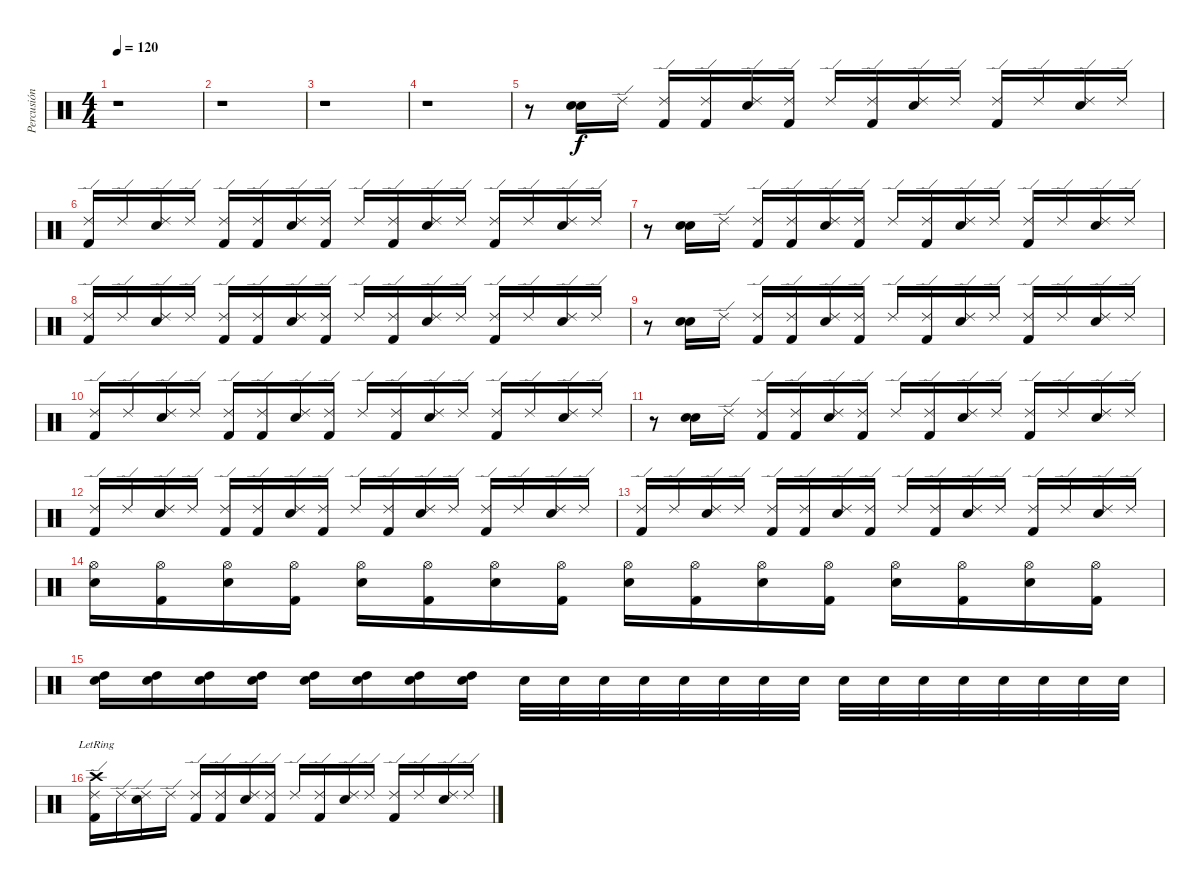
\track ("Percusión" "Percusión") {instrument percussion}
\staff {score}
\articulation defaults
\ts (4 4)
\tempo 120
\clef neutral
\ks c
r.1{dy f} |
r.1 |
r.1 |
r.1 |
r.8 ("Snare (hit) 2" "Snare (hit) 2").16 "Ride (edge) 2".16 ("Kick (hit) 2" "Ride (edge) 2").16 ("Kick (hit) 2" "Ride (edge) 2").16 ("Snare (hit) 2" "Ride (edge) 2").16 ("Kick (hit) 2" "Ride (edge) 2").16 "Ride (edge) 2".16 ("Kick (hit) 2" "Ride (edge) 2").16 ("Snare (hit) 2" "Ride (edge) 2").16 "Ride (edge) 2".16 ("Kick (hit) 2" "Ride (edge) 2").16 "Ride (edge) 2".16 ("Snare (hit) 2" "Ride (edge) 2").16 "Ride (edge) 2".16 |
("Kick (hit) 2" "Ride (edge) 2").16 "Ride (edge) 2".16 ("Snare (hit) 2" "Ride (edge) 2").16 "Ride (edge) 2".16 ("Kick (hit) 2" "Ride (edge) 2").16 ("Kick (hit) 2" "Ride (edge) 2").16 ("Snare (hit) 2" "Ride (edge) 2").16 ("Kick (hit) 2" "Ride (edge) 2").16 "Ride (edge) 2".16 ("Kick (hit) 2" "Ride (edge) 2").16 ("Snare (hit) 2" "Ride (edge) 2").16 "Ride (edge) 2".16 ("Kick (hit) 2" "Ride (edge) 2").16 "Ride (edge) 2".16 ("Snare (hit) 2" "Ride (edge) 2").16 "Ride (edge) 2".16 |
r.8 ("Snare (hit) 2" "Snare (hit) 2").16 "Ride (edge) 2".16 ("Kick (hit) 2" "Ride (edge) 2").16 ("Kick (hit) 2" "Ride (edge) 2").16 ("Snare (hit) 2" "Ride (edge) 2").16 ("Kick (hit) 2" "Ride (edge) 2").16 "Ride (edge) 2".16 ("Kick (hit) 2" "Ride (edge) 2").16 ("Snare (hit) 2" "Ride (edge) 2").16 "Ride (edge) 2".16 ("Kick (hit) 2" "Ride (edge) 2").16 "Ride (edge) 2".16 ("Snare (hit) 2" "Ride (edge) 2").16 "Ride (edge) 2".16 |
("Kick (hit) 2" "Ride (edge) 2").16 "Ride (edge) 2".16 ("Snare (hit) 2" "Ride (edge) 2").16 "Ride (edge) 2".16 ("Kick (hit) 2" "Ride (edge) 2").16 ("Kick (hit) 2" "Ride (edge) 2").16 ("Snare (hit) 2" "Ride (edge) 2").16 ("Kick (hit) 2" "Ride (edge) 2").16 "Ride (edge) 2".16 ("Kick (hit) 2" "Ride (edge) 2").16 ("Snare (hit) 2" "Ride (edge) 2").16 "Ride (edge) 2".16 ("Kick (hit) 2" "Ride (edge) 2").16 "Ride (edge) 2".16 ("Snare (hit) 2" "Ride (edge) 2").16 "Ride (edge) 2".16 |
r.8 ("Snare (hit) 2" "Snare (hit) 2").16 "Ride (edge) 2".16 ("Kick (hit) 2" "Ride (edge) 2").16 ("Kick (hit) 2" "Ride (edge) 2").16 ("Snare (hit) 2" "Ride (edge) 2").16 ("Kick (hit) 2" "Ride (edge) 2").16 "Ride (edge) 2".16 ("Kick (hit) 2" "Ride (edge) 2").16 ("Snare (hit) 2" "Ride (edge) 2").16 "Ride (edge) 2".16 ("Kick (hit) 2" "Ride (edge) 2").16 "Ride (edge) 2".16 ("Snare (hit) 2" "Ride (edge) 2").16 "Ride (edge) 2".16 |
("Kick (hit) 2" "Ride (edge) 2").16 "Ride (edge) 2".16 ("Snare (hit) 2" "Ride (edge) 2").16 "Ride (edge) 2".16 ("Kick (hit) 2" "Ride (edge) 2").16 ("Kick (hit) 2" "Ride (edge) 2").16 ("Snare (hit) 2" "Ride (edge) 2").16 ("Kick (hit) 2" "Ride (edge) 2").16 "Ride (edge) 2".16 ("Kick (hit) 2" "Ride (edge) 2").16 ("Snare (hit) 2" "Ride (edge) 2").16 "Ride (edge) 2".16 ("Kick (hit) 2" "Ride (edge) 2").16 "Ride (edge) 2".16 ("Snare (hit) 2" "Ride (edge) 2").16 "Ride (edge) 2".16 |
r.8 ("Snare (hit) 2" "Snare (hit) 2").16 "Ride (edge) 2".16 ("Kick (hit) 2" "Ride (edge) 2").16 ("Kick (hit) 2" "Ride (edge) 2").16 ("Snare (hit) 2" "Ride (edge) 2").16 ("Kick (hit) 2" "Ride (edge) 2").16 "Ride (edge) 2".16 ("Kick (hit) 2" "Ride (edge) 2").16 ("Snare (hit) 2" "Ride (edge) 2").16 "Ride (edge) 2".16 ("Kick (hit) 2" "Ride (edge) 2").16 "Ride (edge) 2".16 ("Snare (hit) 2" "Ride (edge) 2").16 "Ride (edge) 2".16 |
("Kick (hit) 2" "Ride (edge) 2").16 "Ride (edge) 2".16 ("Snare (hit) 2" "Ride (edge) 2").16 "Ride (edge) 2".16 ("Kick (hit) 2" "Ride (edge) 2").16 ("Kick (hit) 2" "Ride (edge) 2").16 ("Snare (hit) 2" "Ride (edge) 2").16 ("Kick (hit) 2" "Ride (edge) 2").16 "Ride (edge) 2".16 ("Kick (hit) 2" "Ride (edge) 2").16 ("Snare (hit) 2" "Ride (edge) 2").16 "Ride (edge) 2".16 ("Kick (hit) 2" "Ride (edge) 2").16 "Ride (edge) 2".16 ("Snare (hit) 2" "Ride (edge) 2").16 "Ride (edge) 2".16 |
("Kick (hit) 2" "Ride (edge) 2").16 "Ride (edge) 2".16 ("Snare (hit) 2" "Ride (edge) 2").16 "Ride (edge) 2".16 ("Kick (hit) 2" "Ride (edge) 2").16 ("Kick (hit) 2" "Ride (edge) 2").16 ("Snare (hit) 2" "Ride (edge) 2").16 ("Kick (hit) 2" "Ride (edge) 2").16 "Ride (edge) 2".16 ("Kick (hit) 2" "Ride (edge) 2").16 ("Snare (hit) 2" "Ride (edge) 2").16 "Ride (edge) 2".16 ("Kick (hit) 2" "Ride (edge) 2").16 "Ride (edge) 2".16 ("Snare (hit) 2" "Ride (edge) 2").16 "Ride (edge) 2".16 |
("Snare (hit) 2" "Hi-Hat (open)").16 ("Kick (hit) 2" "Hi-Hat (open)").16 ("Snare (hit) 2" "Hi-Hat (open)").16 ("Kick (hit) 2" "Hi-Hat (open)").16 ("Snare (hit) 2" "Hi-Hat (open)").16 ("Kick (hit) 2" "Hi-Hat (open)").16 ("Snare (hit) 2" "Hi-Hat (open)").16 ("Kick (hit) 2" "Hi-Hat (open)").16 ("Snare (hit) 2" "Hi-Hat (open)").16 ("Kick (hit) 2" "Hi-Hat (open)").16 ("Snare (hit) 2" "Hi-Hat (open)").16 ("Kick (hit) 2" "Hi-Hat (open)").16 ("Snare (hit) 2" "Hi-Hat (open)").16 ("Kick (hit) 2" "Hi-Hat (open)").16 ("Snare (hit) 2" "Hi-Hat (open)").16 ("Kick (hit) 2" "Hi-Hat (open)").16 |
("Snare (hit) 2" "High Tom (hit)").16 ("Snare (hit) 2" "High Tom (hit)").16 ("Snare (hit) 2" "High Tom (hit)").16 ("Snare (hit) 2" "High Tom (hit)").16 ("Snare (hit) 2" "High Tom (hit)").16 ("Snare (hit) 2" "High Tom (hit)").16 ("Snare (hit) 2" "High Tom (hit)").16 ("Snare (hit) 2" "High Tom (hit)").16 "Snare (hit) 2".32 "Snare (hit) 2".32 "Snare (hit) 2".32 "Snare (hit) 2".32 "Snare (hit) 2".32 "Snare (hit) 2".32 "Snare (hit) 2".32 "Snare (hit) 2".32 "Snare (hit) 2".32 "Snare (hit) 2".32 "Snare (hit) 2".32 "Snare (hit) 2".32 "Snare (hit) 2".32 "Snare (hit) 2".32 "Snare (hit) 2".32 "Snare (hit) 2".32 |
("Kick (hit) 2" "Ride (edge) 2" "Crash high (hit)"{lr}).16 "Ride (edge) 2".16 ("Snare (hit) 2" "Ride (edge) 2").16 "Ride (edge) 2".16 ("Kick (hit) 2" "Ride (edge) 2").16 ("Kick (hit) 2" "Ride (edge) 2").16 ("Snare (hit) 2" "Ride (edge) 2").16 ("Kick (hit) 2" "Ride (edge) 2").16 "Ride (edge) 2".16 ("Kick (hit) 2" "Ride (edge) 2").16 ("Snare (hit) 2" "Ride (edge) 2").16 "Ride (edge) 2".16 ("Kick (hit) 2" "Ride (edge) 2").16 "Ride (edge) 2".16 ("Snare (hit) 2" "Ride (edge) 2").16 "Ride (edge) 2".16
